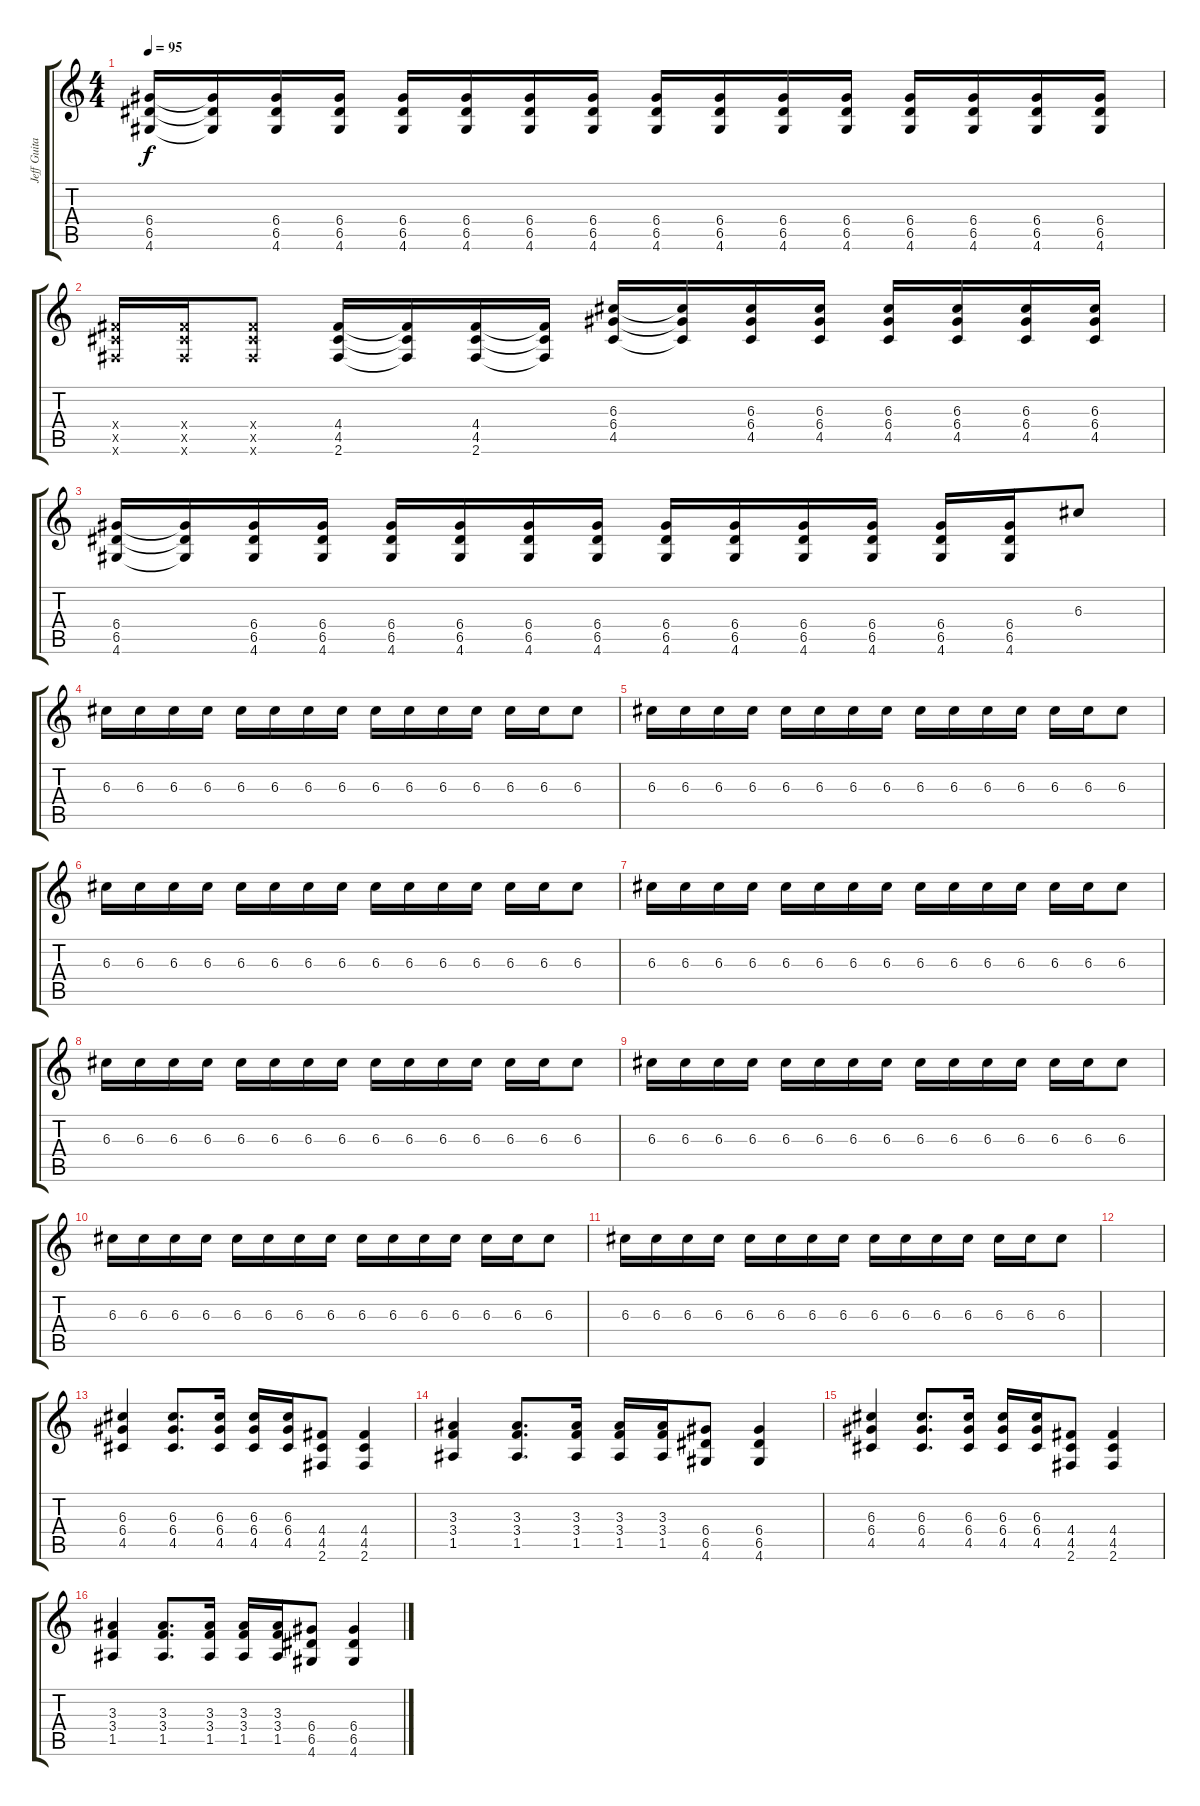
\track ("Jeff Guitarra 1" "Jeff Guita") {instrument overdrivenguitar}
\staff {score tabs}
\tuning (E4 B3 G3 D3 A2 E2) {hide}
\ts (4 4)
\tempo 95
\clef g2
\ks c
(6.4 6.5 4.6).16{dy f} (6.4{t} 6.5{t} 4.6{t}).16 (6.4 6.5 4.6).16 (6.4 6.5 4.6).16 (6.4 6.5 4.6).16 (6.4 6.5 4.6).16 (6.4 6.5 4.6).16 (6.4 6.5 4.6).16 (6.4 6.5 4.6).16 (6.4 6.5 4.6).16 (6.4 6.5 4.6).16 (6.4 6.5 4.6).16 (6.4 6.5 4.6).16 (6.4 6.5 4.6).16 (6.4 6.5 4.6).16 (6.4 6.5 4.6).16 |
(4.4{x} 4.5{x} 2.6{x}).16 (4.4{x} 4.5{x} 2.6{x}).16 (4.4{x} 4.5{x} 2.6{x}).8 (4.4 4.5 2.6).16 (4.4{t} 4.5{t} 2.6{t}).16 (4.4 4.5 2.6).16 (4.4{t} 4.5{t} 2.6{t}).16 (6.3 6.4 4.5).16 (6.3{t} 6.4{t} 4.5{t}).16 (6.3 6.4 4.5).16 (6.3 6.4 4.5).16 (6.3 6.4 4.5).16 (6.3 6.4 4.5).16 (6.3 6.4 4.5).16 (6.3 6.4 4.5).16 |
(6.4 6.5 4.6).16 (6.4{t} 6.5{t} 4.6{t}).16 (6.4 6.5 4.6).16 (6.4 6.5 4.6).16 (6.4 6.5 4.6).16 (6.4 6.5 4.6).16 (6.4 6.5 4.6).16 (6.4 6.5 4.6).16 (6.4 6.5 4.6).16 (6.4 6.5 4.6).16 (6.4 6.5 4.6).16 (6.4 6.5 4.6).16 (6.4 6.5 4.6).16 (6.4 6.5 4.6).16 6.3.8 |
6.3.16 6.3.16 6.3.16 6.3.16 6.3.16 6.3.16 6.3.16 6.3.16 6.3.16 6.3.16 6.3.16 6.3.16 6.3.16 6.3.16 6.3.8 |
6.3.16 6.3.16 6.3.16 6.3.16 6.3.16 6.3.16 6.3.16 6.3.16 6.3.16 6.3.16 6.3.16 6.3.16 6.3.16 6.3.16 6.3.8 |
6.3.16 6.3.16 6.3.16 6.3.16 6.3.16 6.3.16 6.3.16 6.3.16 6.3.16 6.3.16 6.3.16 6.3.16 6.3.16 6.3.16 6.3.8 |
6.3.16 6.3.16 6.3.16 6.3.16 6.3.16 6.3.16 6.3.16 6.3.16 6.3.16 6.3.16 6.3.16 6.3.16 6.3.16 6.3.16 6.3.8 |
6.3.16 6.3.16 6.3.16 6.3.16 6.3.16 6.3.16 6.3.16 6.3.16 6.3.16 6.3.16 6.3.16 6.3.16 6.3.16 6.3.16 6.3.8 |
6.3.16 6.3.16 6.3.16 6.3.16 6.3.16 6.3.16 6.3.16 6.3.16 6.3.16 6.3.16 6.3.16 6.3.16 6.3.16 6.3.16 6.3.8 |
6.3.16 6.3.16 6.3.16 6.3.16 6.3.16 6.3.16 6.3.16 6.3.16 6.3.16 6.3.16 6.3.16 6.3.16 6.3.16 6.3.16 6.3.8 |
6.3.16 6.3.16 6.3.16 6.3.16 6.3.16 6.3.16 6.3.16 6.3.16 6.3.16 6.3.16 6.3.16 6.3.16 6.3.16 6.3.16 6.3.8 |
|
(6.3 6.4 4.5).4{instrument acousticguitarsteel} (6.3 6.4 4.5).8{d} (6.3 6.4 4.5).16 (6.3 6.4 4.5).16 (6.3 6.4 4.5).16 (4.4 4.5 2.6).8 (4.4 4.5 2.6).4 |
(3.3 3.4 1.5).4{instrument acousticguitarsteel} (3.3 3.4 1.5).8{d} (3.3 3.4 1.5).16 (3.3 3.4 1.5).16 (3.3 3.4 1.5).16 (6.4 6.5 4.6).8 (6.4 6.5 4.6).4 |
(6.3 6.4 4.5).4{instrument acousticguitarsteel} (6.3 6.4 4.5).8{d} (6.3 6.4 4.5).16 (6.3 6.4 4.5).16 (6.3 6.4 4.5).16 (4.4 4.5 2.6).8 (4.4 4.5 2.6).4 |
(3.3 3.4 1.5).4{instrument acousticguitarsteel} (3.3 3.4 1.5).8{d} (3.3 3.4 1.5).16 (3.3 3.4 1.5).16 (3.3 3.4 1.5).16 (6.4 6.5 4.6).8 (6.4 6.5 4.6).4
